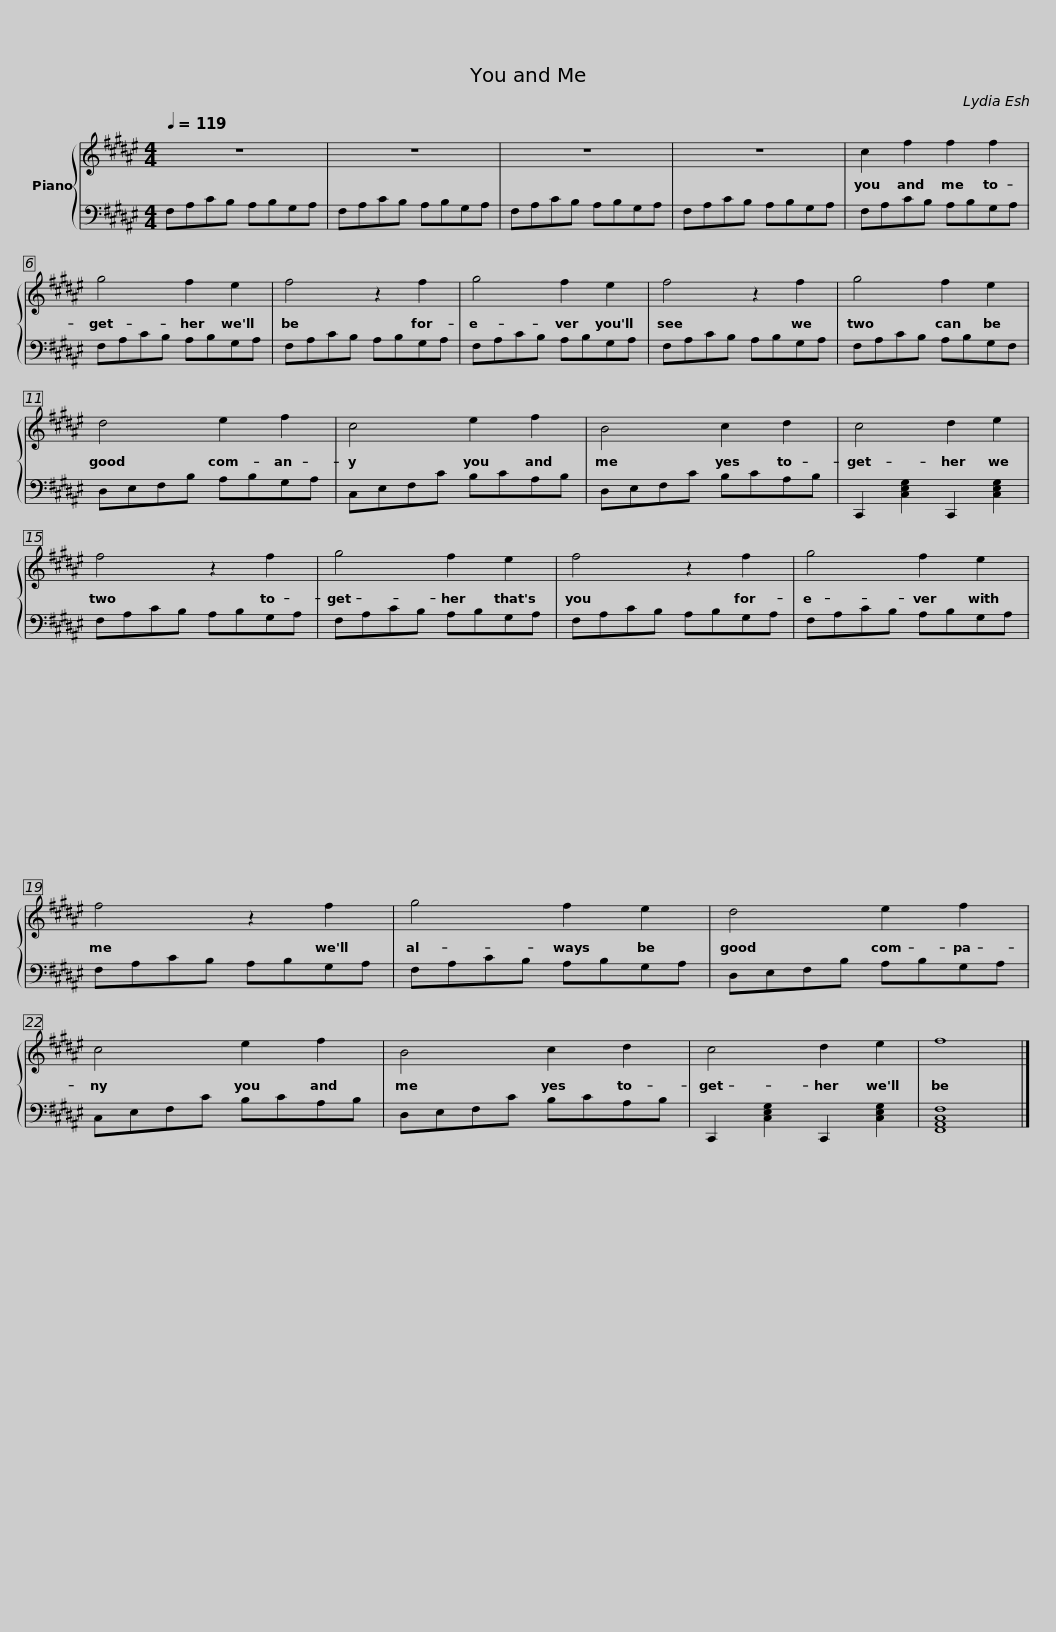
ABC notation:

X:1
%%score { 1 | 2 }
L:1/8
Q:1/4=119
M:4/4
I:linebreak $
K:F#
V:1 treble
V:2 bass
V:1
 z8 | z8 | z8 | z8 | c2 f2 f2 f2 |$ %5
 g4 f2 e2 | f4 z2 f2 | g4 f2 e2 | f4 z2 f2 | g4 f2 e2 |$ %10
 d4 e2 f2 | c4 e2 f2 | B4 c2 d2 | c4 d2 e2 | f4 z2 f2 |$ %15
 g4 f2 e2 | f4 z2 f2 | g4 f2 e2 | f4 z2 f2 | g4 f2 e2 |$ %20
 d4 e2 f2 | c4 e2 f2 | B4 c2 d2 | c4 d2 e2 | f8 |] %25
V:2
 F,A,CB, A,B,G,A, | F,A,CB, A,B,G,A, | F,A,CB, A,B,G,A, | F,A,CB, A,B,G,A, | F,A,CB, A,B,G,A, |$ %5
 F,A,CB, A,B,G,A, | F,A,CB, A,B,G,A, | F,A,CB, A,B,G,A, | F,A,CB, A,B,G,A, | F,A,CB, A,B,G,F, |$ %10
 D,E,F,B, A,B,G,A, | C,E,F,C B,CA,B, | D,E,F,C B,CA,B, | C,,2 [C,E,G,]2 C,,2 [C,E,G,]2 | F,A,CB, A,B,G,A, |$ %15
 F,A,CB, A,B,G,A, | F,A,CB, A,B,G,A, | F,A,CB, A,B,G,A, | F,A,CB, A,B,G,A, | F,A,CB, A,B,G,A, |$ %20
 D,E,F,B, A,B,G,A, | C,E,F,C B,CA,B, | D,E,F,C B,CA,B, | C,,2 [C,E,G,]2 C,,2 [C,E,G,]2 | [F,,A,,C,F,]8 |] %25
